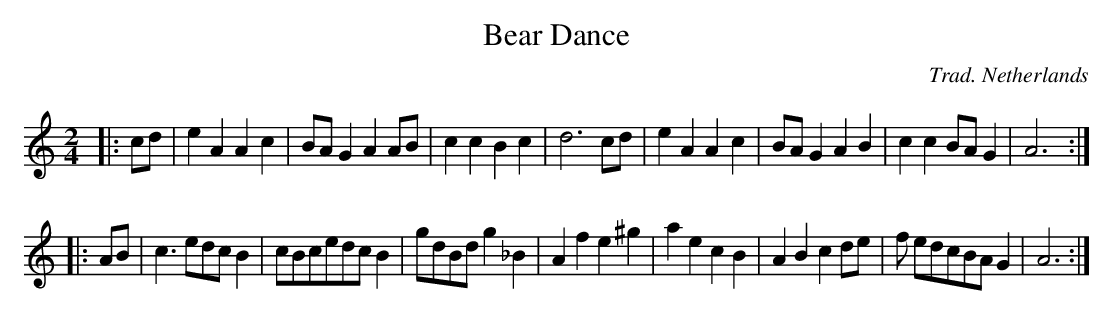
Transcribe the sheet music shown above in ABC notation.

X:1
T:Bear Dance
M:2/4
L:1/4
C:Trad. Netherlands
K:Am
|:c/2d/2|eAAc|B/2A/2GAA/2B/2|ccBc|d3c/2d/2|eAAc|B/2A/2GAB|ccB/2A/2G|A3:|
!|:A/2B/2
|c>ed/2c/2B|c/2B/2c/2e/2d/2c/2B|g/2d/2B/2d/2g_B|Afe^g|aecB|ABcd/2e/2|f/
2e/2d/2c/2B/2A/2G|A3:|
